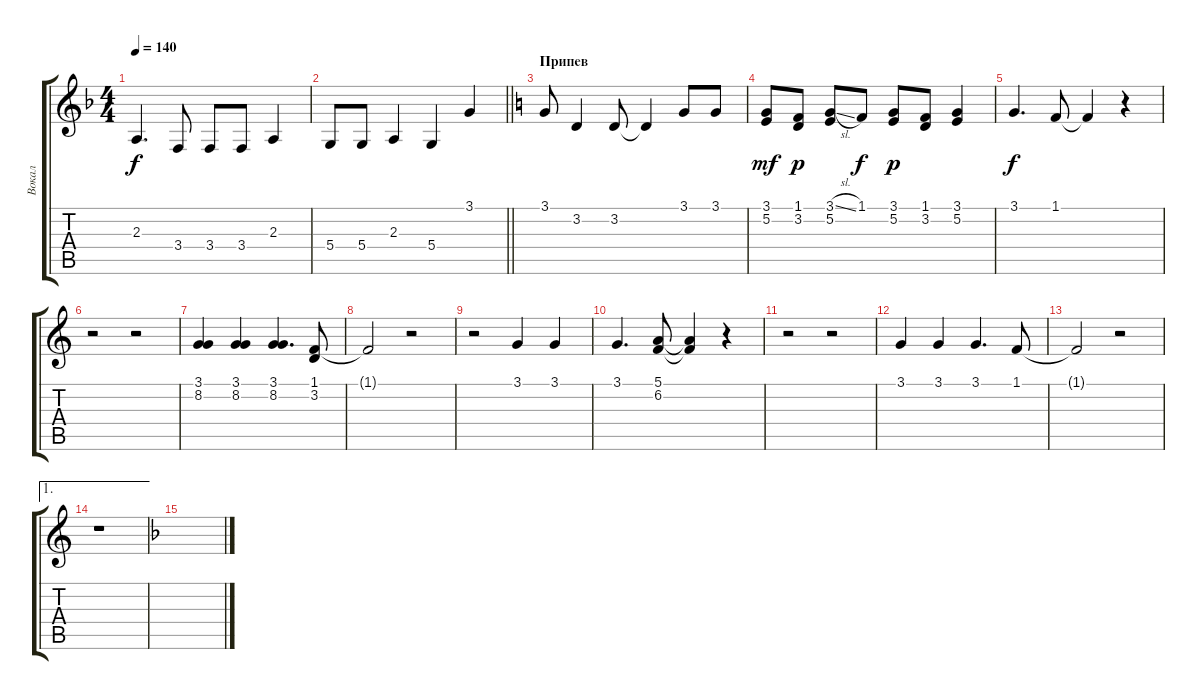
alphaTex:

\track ("Вокал" "Вокал") {instrument violin bank 8}
\staff {score tabs}
\tuning (E4 B3 G3 D3 A2 E2) {hide}
\ts (4 4)
\tempo 140
\clef g2
\ks f
2.3.4{d dy f} 3.4.8 3.4.8 3.4.8 2.3.4 |
\barLineRight lightlight
5.4.8 5.4.8 2.3.4 5.4.4 3.1.4 |
\section ("" "Припев")
\ks c
3.1.8 3.2.4 3.2.8 3.2{t}.4 3.1.8 3.1.8 |
(3.1 5.2).8{dy mf} (1.1 3.2).8{dy p} (3.1{sl} 5.2).8 1.1.8{dy f} (3.1 5.2).8{dy p} (1.1 3.2).8 (3.1 5.2).4 |
3.1.4{d dy f} 1.1.8 1.1{t}.4 r.4 |
r.2 r.2 |
(3.1 8.2).4 (3.1 8.2).4 (3.1 8.2).4{d} (1.1 3.2).8 |
1.1{t}.2 r.2 |
r.2 3.1.4 3.1.4 |
3.1.4{d} (5.1 6.2).8 (5.1{t} 6.2{t}).4 r.4 |
r.2 r.2 |
3.1.4 3.1.4 3.1.4{d} 1.1.8 |
1.1{t}.2 r.2 |
\ae 1
r.1 |
\ks f
